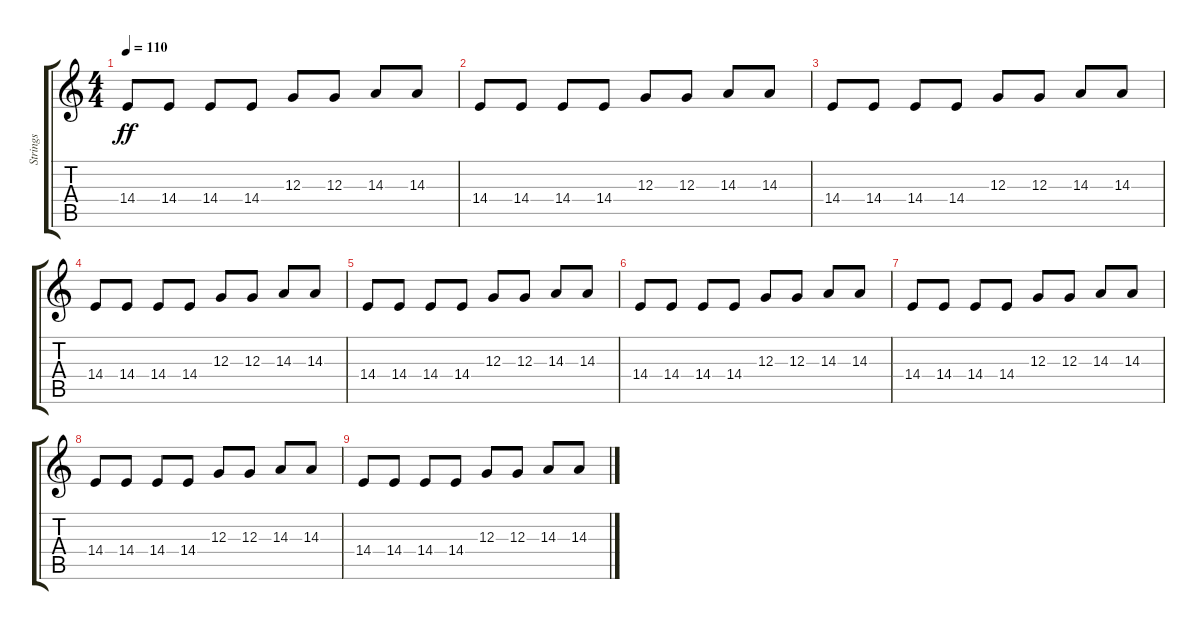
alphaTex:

\track ("Strings" "Strings") {instrument stringensemble1}
\staff {score tabs}
\tuning (E4 B3 G3 D3 A2 E2) {hide}
\ts (4 4)
\tempo 110
\clef g2
\ks c
14.4.8{dy ff} 14.4.8 14.4.8 14.4.8 12.3.8 12.3.8 14.3.8 14.3.8 |
14.4.8 14.4.8 14.4.8 14.4.8 12.3.8 12.3.8 14.3.8 14.3.8 |
14.4.8 14.4.8 14.4.8 14.4.8 12.3.8 12.3.8 14.3.8 14.3.8 |
14.4.8 14.4.8 14.4.8 14.4.8 12.3.8 12.3.8 14.3.8 14.3.8 |
14.4.8 14.4.8 14.4.8 14.4.8 12.3.8 12.3.8 14.3.8 14.3.8 |
14.4.8 14.4.8 14.4.8 14.4.8 12.3.8 12.3.8 14.3.8 14.3.8 |
14.4.8 14.4.8 14.4.8 14.4.8 12.3.8 12.3.8 14.3.8 14.3.8 |
14.4.8 14.4.8 14.4.8 14.4.8 12.3.8 12.3.8 14.3.8 14.3.8 |
14.4.8 14.4.8 14.4.8 14.4.8 12.3.8 12.3.8 14.3.8 14.3.8
